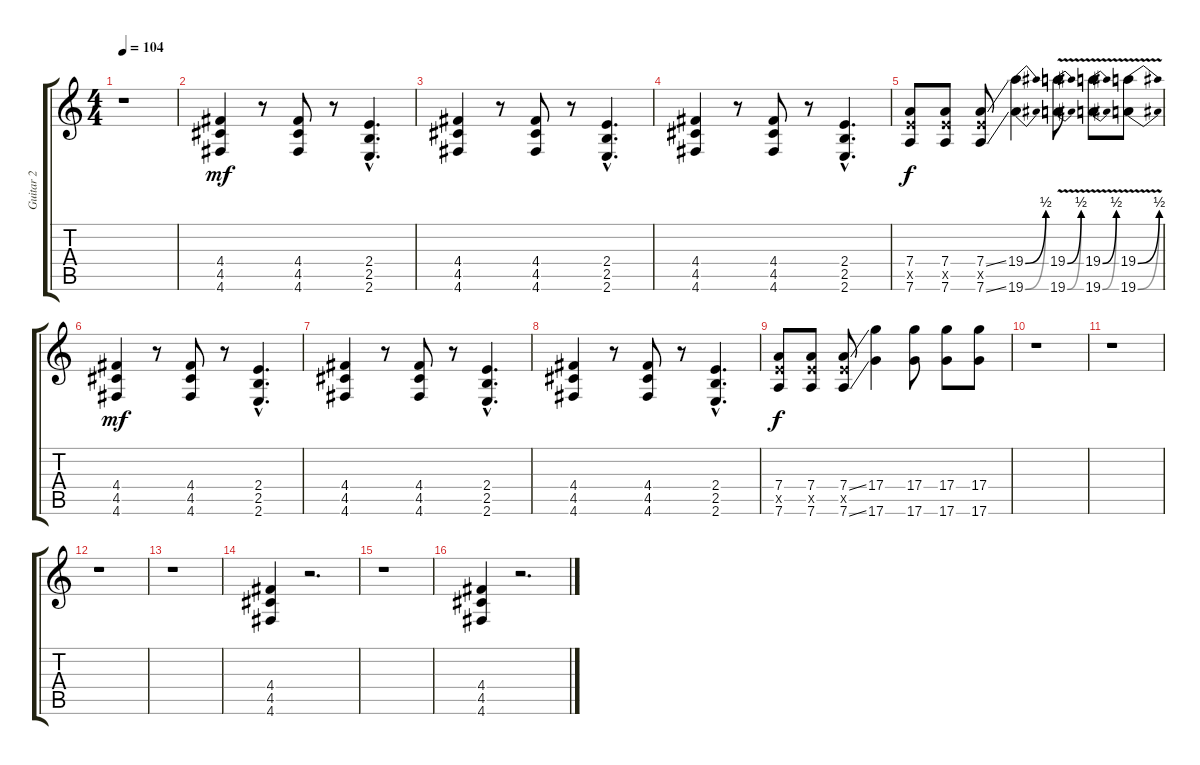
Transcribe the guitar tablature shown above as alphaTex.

\track ("Guitar 2" "Guitar 2") {instrument distortionguitar}
\staff {score tabs}
\tuning (E4 B3 G3 D3 A2 D2) {hide}
\ts (4 4)
\tempo 104
\clef g2
\ks c
r.1{dy mf instrument distortionguitar} |
(4.4 4.5 4.6).4 r.8 (4.4 4.5 4.6).8 r.8 (2.4{hac} 2.5{hac} 2.6{hac}).4{d} |
(4.4 4.5 4.6).4 r.8 (4.4 4.5 4.6).8 r.8 (2.4{hac} 2.5{hac} 2.6{hac}).4{d} |
(4.4 4.5 4.6).4 r.8 (4.4 4.5 4.6).8 r.8 (2.4{hac} 2.5{hac} 2.6{hac}).4{d} |
(7.4 7.5{x} 7.6).8{dy f} (7.4 7.5{x} 7.6).8 (7.4{ss} 7.5{x} 7.6{ss}).8 (19.4{be (bend 0 0 60 2)} 19.6{be (bend 0 0 60 2)}).4 (19.4{be (bend 0 0 60 2) v} 19.6{be (bend 0 0 60 2) v}).8 (19.4{be (bend 0 0 60 2)} 19.6{be (bend 0 0 60 2) v}).8 (19.4{be (bend 0 0 60 2) v} 19.6{be (bend 0 0 60 2) v}).8 |
(4.4 4.5 4.6).4{dy mf} r.8 (4.4 4.5 4.6).8 r.8 (2.4{hac} 2.5{hac} 2.6{hac}).4{d} |
(4.4 4.5 4.6).4 r.8 (4.4 4.5 4.6).8 r.8 (2.4{hac} 2.5{hac} 2.6{hac}).4{d} |
(4.4 4.5 4.6).4 r.8 (4.4 4.5 4.6).8 r.8 (2.4{hac} 2.5{hac} 2.6{hac}).4{d} |
(7.4 7.5{x} 7.6).8{dy f} (7.4 7.5{x} 7.6).8 (7.4{ss} 7.5{x} 7.6{ss}).8 (17.4 17.6).4 (17.4 17.6).8 (17.4 17.6).8 (17.4 17.6).8 |
r.1 |
r.1 |
r.1 |
r.1 |
(4.4 4.5 4.6).4 r.2{d} |
r.1 |
(4.4 4.5 4.6).4 r.2{d}
